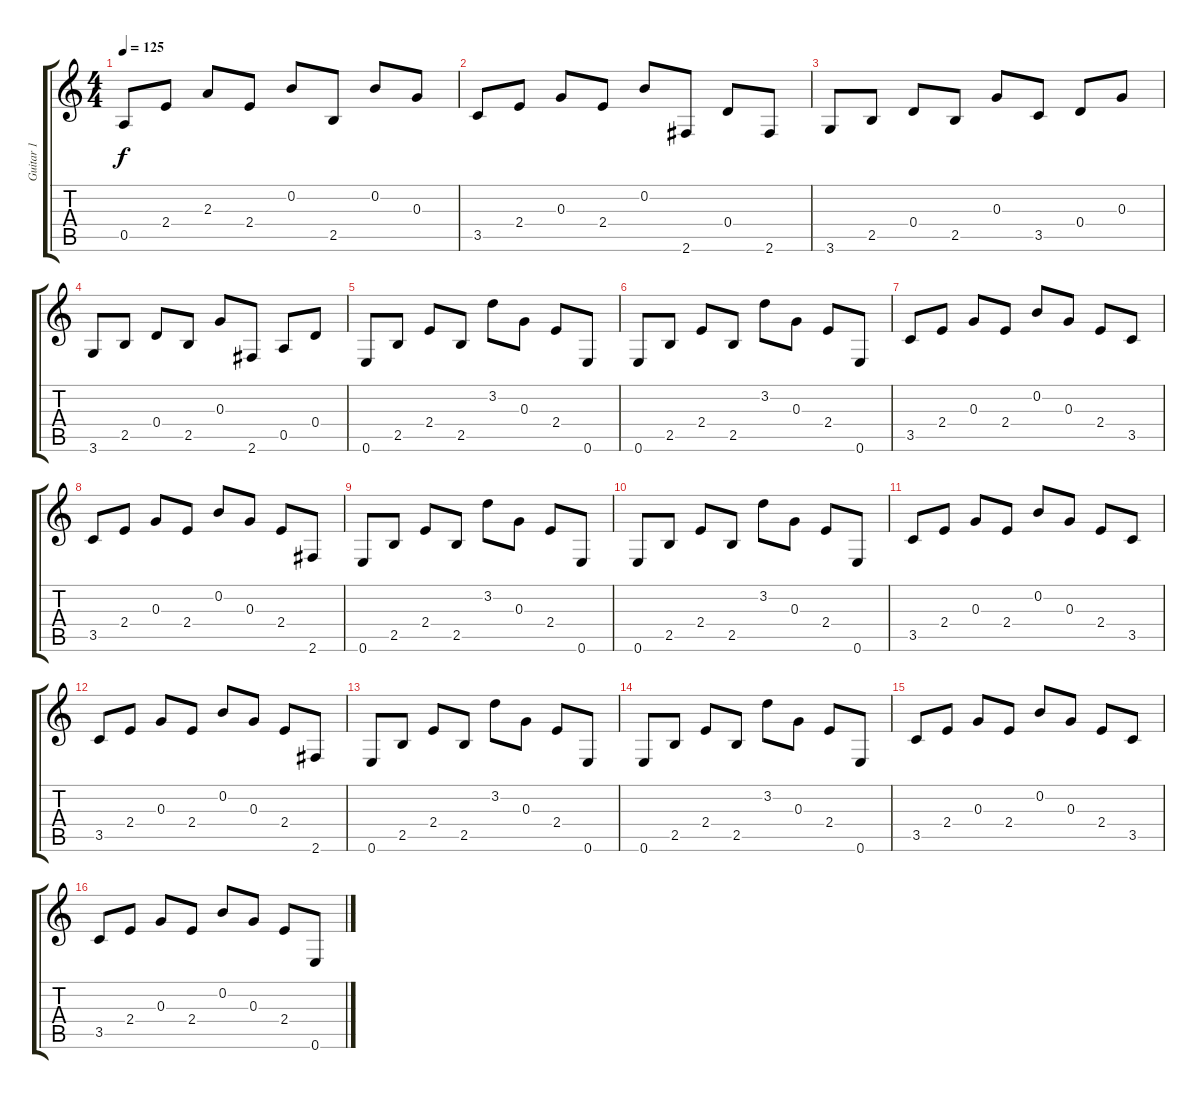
\track ("Guitar 1" "Guitar 1") {instrument acousticguitarsteel}
\staff {score tabs}
\tuning (E4 B3 G3 D3 A2 E2) {hide}
\ts (4 4)
\tempo 125
\clef g2
\ks c
0.5.8{dy f} 2.4.8 2.3.8 2.4.8 0.2.8 2.5.8 0.2.8 0.3.8 |
3.5.8 2.4.8 0.3.8 2.4.8 0.2.8 2.6.8 0.4.8 2.6.8 |
3.6.8 2.5.8 0.4.8 2.5.8 0.3.8 3.5.8 0.4.8 0.3.8 |
3.6.8 2.5.8 0.4.8 2.5.8 0.3.8 2.6.8 0.5.8 0.4.8 |
0.6.8 2.5.8 2.4.8 2.5.8 3.2.8 0.3.8 2.4.8 0.6.8 |
0.6.8 2.5.8 2.4.8 2.5.8 3.2.8 0.3.8 2.4.8 0.6.8 |
3.5.8 2.4.8 0.3.8 2.4.8 0.2.8 0.3.8 2.4.8 3.5.8 |
3.5.8 2.4.8 0.3.8 2.4.8 0.2.8 0.3.8 2.4.8 2.6.8 |
0.6.8 2.5.8 2.4.8 2.5.8 3.2.8 0.3.8 2.4.8 0.6.8 |
0.6.8 2.5.8 2.4.8 2.5.8 3.2.8 0.3.8 2.4.8 0.6.8 |
3.5.8 2.4.8 0.3.8 2.4.8 0.2.8 0.3.8 2.4.8 3.5.8 |
3.5.8 2.4.8 0.3.8 2.4.8 0.2.8 0.3.8 2.4.8 2.6.8 |
0.6.8 2.5.8 2.4.8 2.5.8 3.2.8 0.3.8 2.4.8 0.6.8 |
0.6.8 2.5.8 2.4.8 2.5.8 3.2.8 0.3.8 2.4.8 0.6.8 |
3.5.8 2.4.8 0.3.8 2.4.8 0.2.8 0.3.8 2.4.8 3.5.8 |
3.5.8 2.4.8 0.3.8 2.4.8 0.2.8 0.3.8 2.4.8 0.6.8
